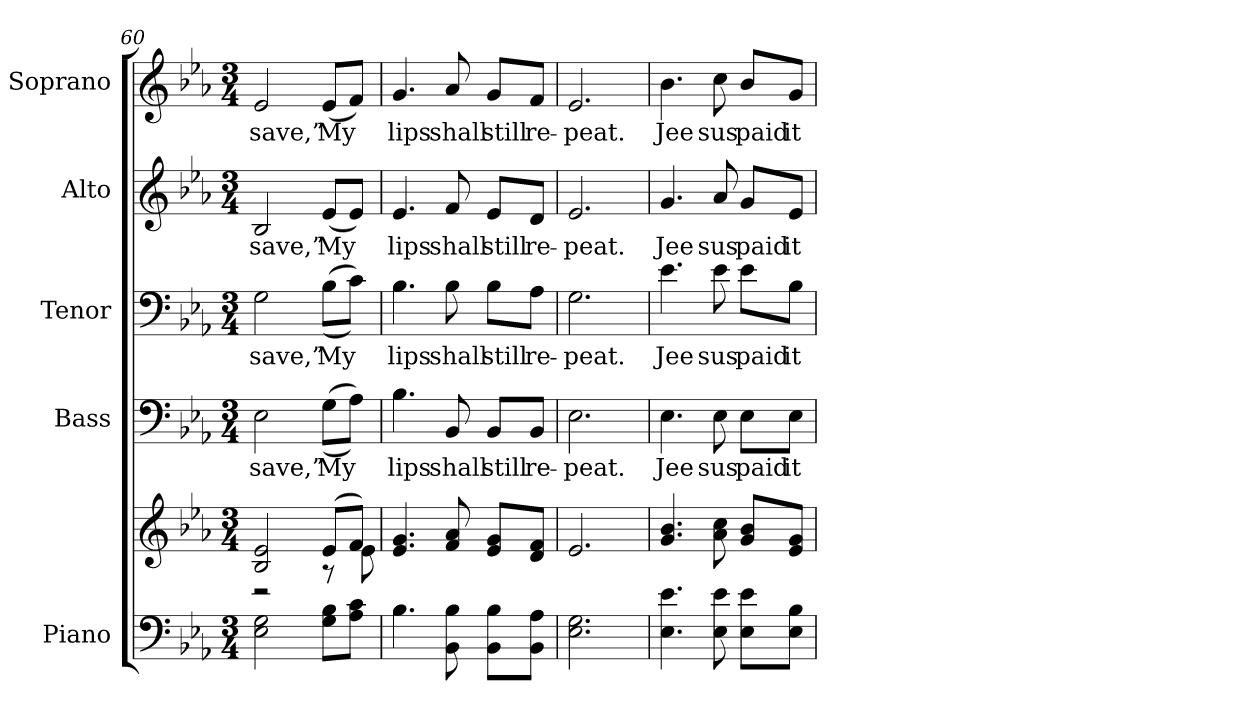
**kern	**kern	**kern	**text	**kern	**text	**kern	**text	**kern	**text
*part5	*part5	*part4	*part4	*part3	*part3	*part2	*part2	*part1	*part1
*staff6	*staff5	*staff4	*staff4	*staff3	*staff3	*staff2	*staff2	*staff1	*staff1
*I"Piano	*	*I"Bass	*	*I"Tenor	*	*I"Alto	*	*I"Soprano	*
*I'Pno.	*	*I'B.	*	*I'T.	*	*I'A.	*	*I'S.	*
!!LO:PB:g=z
*clefF4	*clefG2	*clefF4	*	*clefF4	*	*clefG2	*	*clefG2	*
*k[b-e-a-]	*k[b-e-a-]	*k[b-e-a-]	*	*k[b-e-a-]	*	*k[b-e-a-]	*	*k[b-e-a-]	*
*E-:	*E-:	*E-:	*	*E-:	*	*E-:	*	*E-:	*
*M3/4	*M3/4	*M3/4	*	*M3/4	*	*M3/4	*	*M3/4	*
=60	=60	=60	=60	=60	=60	=60	=60	=60	=60
*	*^	*	*	*	*	*	*	*	*
!	!	!	!	!LO:LY:b:color=#000000	!	!	!	!	!	!
!	!	!	!	!	!	!LO:LY:b:color=#000000	!	!	!	!
!	!	!	!	!	!	!	!	!LO:LY:b:color=#000000	!	!
!	!	!	!	!	!	!	!	!	!	!LO:LY:b:color=#000000
2E-i\ 2Gi	2B-i/ 2e-i	2r	2E-i\	save,”	2Gi\	save,”	2B-i/	save,”	2e-i/	save,”
!	!	!	!	!LO:LY:b:color=#000000	!	!	!	!	!	!
!	!	!	!	!	!	!LO:LY:b:color=#000000	!	!	!	!
!	!	!	!	!	!	!	!	!LO:LY:b:color=#000000	!	!
!	!	!	!	!	!	!	!	!	!	!LO:LY:b:color=#000000
8Gi\ 8B-i\L	(8e-i/L	8r	((8Gi\L	My	((8B-i\L	My	(8e-i/L	My	(8e-i/L	My
8A-i\ 8ci\J	8fi/J)	8e-i\	8A-i\J))	.	8ci\J))	.	8e-i/J)	.	8fi/J)	.
*	*v	*v	*	*	*	*	*	*	*	*
=61	=61	=61	=61	=61	=61	=61	=61	=61	=61
*	*^	*	*	*	*	*	*	*	*
!	!	!	!	!LO:LY:b:color=#000000	!	!	!	!	!	!
*	*v	*v	*	*	*	*	*	*	*	*
*	*^	*	*	*	*	*	*	*	*
!	!	!	!	!	!	!LO:LY:b:color=#000000	!	!	!	!
*	*v	*v	*	*	*	*	*	*	*	*
*	*^	*	*	*	*	*	*	*	*
!	!	!	!	!	!	!	!	!LO:LY:b:color=#000000	!	!
*	*v	*v	*	*	*	*	*	*	*	*
*	*^	*	*	*	*	*	*	*	*
!	!	!	!	!	!	!	!	!	!	!LO:LY:b:color=#000000
*	*v	*v	*	*	*	*	*	*	*	*
4.B-i\	4.e-i/ 4.gi	4.B-i\	lips	4.B-i\	lips	4.e-i/	lips	4.gi/	lips
!	!	!	!LO:LY:b:color=#000000	!	!	!	!	!	!
!	!	!	!	!	!LO:LY:b:color=#000000	!	!	!	!
!	!	!	!	!	!	!	!LO:LY:b:color=#000000	!	!
!	!	!	!	!	!	!	!	!	!LO:LY:b:color=#000000
8BB-i\ 8B-i	8fi/ 8a-i	8BB-i/	shall	8B-i\	shall	8fi/	shall	8a-i/	shall
!	!	!	!LO:LY:b:color=#000000	!	!	!	!	!	!
!	!	!	!	!	!LO:LY:b:color=#000000	!	!	!	!
!	!	!	!	!	!	!	!LO:LY:b:color=#000000	!	!
!	!	!	!	!	!	!	!	!	!LO:LY:b:color=#000000
8BB-i\ 8B-i\L	8e-i/ 8gi/L	8BB-i/L	still	8B-i\L	still	8e-i/L	still	8gi/L	still
!	!	!	!LO:LY:b:color=#000000	!	!	!	!	!	!
!	!	!	!	!	!LO:LY:b:color=#000000	!	!	!	!
!	!	!	!	!	!	!	!LO:LY:b:color=#000000	!	!
!	!	!	!	!	!	!	!	!	!LO:LY:b:color=#000000
8BB-i\ 8A-i\J	8di/ 8fi/J	8BB-i/J	re-	8A-i\J	re-	8di/J	re-	8fi/J	re-
=62	=62	=62	=62	=62	=62	=62	=62	=62	=62
!	!	!	!LO:LY:b:color=#000000	!	!	!	!	!	!
!	!	!	!	!	!LO:LY:b:color=#000000	!	!	!	!
!	!	!	!	!	!	!	!LO:LY:b:color=#000000	!	!
!	!	!	!	!	!	!	!	!	!LO:LY:b:color=#000000
2.E-i\ 2.Gi	2.e-i/	2.E-i\	-peat.	2.Gi\	-peat.	2.e-i/	-peat.	2.e-i/	-peat.
=63	=63	=63	=63	=63	=63	=63	=63	=63	=63
!	!	!	!LO:LY:b:color=#000000	!	!	!	!	!	!
!	!	!	!	!	!LO:LY:b:color=#000000	!	!	!	!
!	!	!	!	!	!	!	!LO:LY:b:color=#000000	!	!
!	!	!	!	!	!	!	!	!	!LO:LY:b:color=#000000
4.E-i\ 4.e-i	4.gi/ 4.b-i	4.E-i\	Jee	4.e-i\	Jee	4.gi/	Jee	4.b-i\	Jee
!	!	!	!LO:LY:b:color=#000000	!	!	!	!	!	!
!	!	!	!	!	!LO:LY:b:color=#000000	!	!	!	!
!	!	!	!	!	!	!	!LO:LY:b:color=#000000	!	!
!	!	!	!	!	!	!	!	!	!LO:LY:b:color=#000000
8E-i\ 8e-i	8a-i\ 8cci	8E-i\	sus	8e-i\	sus	8a-i/	sus	8cci\	sus
!	!	!	!LO:LY:b:color=#000000	!	!	!	!	!	!
!	!	!	!	!	!LO:LY:b:color=#000000	!	!	!	!
!	!	!	!	!	!	!	!LO:LY:b:color=#000000	!	!
!	!	!	!	!	!	!	!	!	!LO:LY:b:color=#000000
8E-i\ 8e-i\L	8gi/ 8b-i/L	8E-i\L	paid	8e-i\L	paid	8gi/L	paid	8b-i/L	paid
!	!	!	!LO:LY:b:color=#000000	!	!	!	!	!	!
!	!	!	!	!	!LO:LY:b:color=#000000	!	!	!	!
!	!	!	!	!	!	!	!LO:LY:b:color=#000000	!	!
!	!	!	!	!	!	!	!	!	!LO:LY:b:color=#000000
8E-i\ 8B-i\J	8e-i/ 8gi/J	8E-i\J	it	8B-i\J	it	8e-i/J	it	8gi/J	it
=	=	=	=	=	=	=	=	=	=
*-	*-	*-	*-	*-	*-	*-	*-	*-	*-
